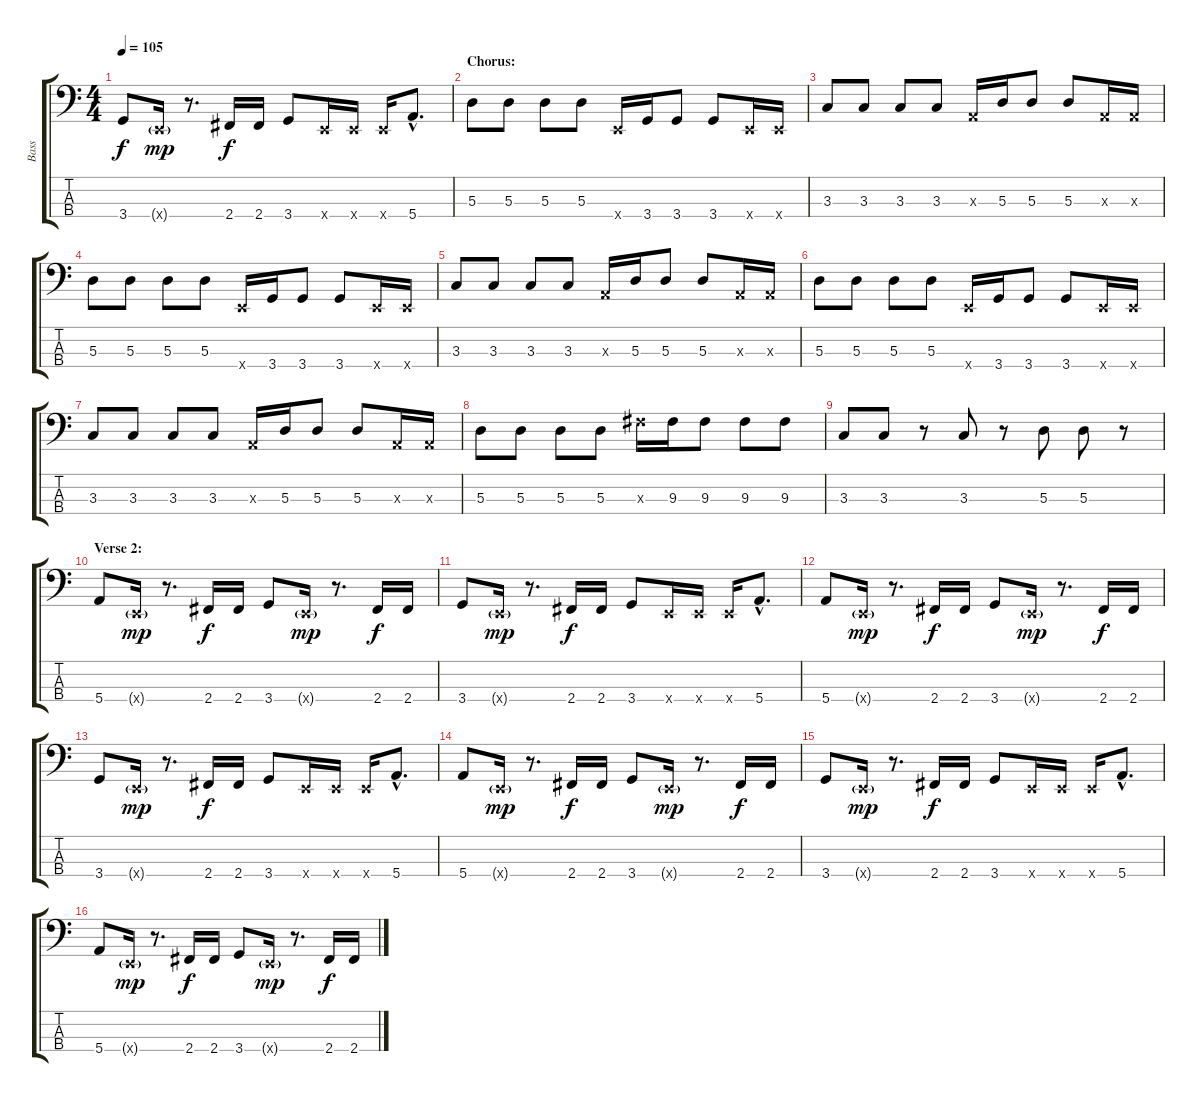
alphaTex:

\track ("Bass" "Bass") {instrument electricbasspick}
\staff {score tabs}
\tuning (G2 D2 A1 E1) {hide}
\ts (4 4)
\tempo 105
\clef f4
\ks c
3.4.8{dy f} 0.4{g x}.16{dy mp} r.8{d} 2.4.16{dy f} 2.4.16 3.4.8 0.4{x}.16 0.4{x}.16 0.4{x}.16 5.4{hac}.8{d} |
\section ("" "Chorus:")
5.3.8 5.3.8 5.3.8 5.3.8 0.4{x}.16 3.4.16 3.4.8 3.4.8 0.4{x}.16 0.4{x}.16 |
3.3.8 3.3.8 3.3.8 3.3.8 0.3{x}.16 5.3.16 5.3.8 5.3.8 0.3{x}.16 0.3{x}.16 |
5.3.8 5.3.8 5.3.8 5.3.8 0.4{x}.16 3.4.16 3.4.8 3.4.8 0.4{x}.16 0.4{x}.16 |
3.3.8 3.3.8 3.3.8 3.3.8 0.3{x}.16 5.3.16 5.3.8 5.3.8 0.3{x}.16 0.3{x}.16 |
5.3.8 5.3.8 5.3.8 5.3.8 0.4{x}.16 3.4.16 3.4.8 3.4.8 0.4{x}.16 0.4{x}.16 |
3.3.8 3.3.8 3.3.8 3.3.8 0.3{x}.16 5.3.16 5.3.8 5.3.8 0.3{x}.16 0.3{x}.16 |
5.3.8 5.3.8 5.3.8 5.3.8 9.3{x}.16 9.3.16 9.3.8 9.3.8 9.3.8 |
3.3.8 3.3.8 r.8 3.3.8 r.8 5.3.8 5.3.8 r.8 |
\section ("" "Verse 2:")
5.4.8 0.4{g x}.16{dy mp} r.8{d} 2.4.16{dy f} 2.4.16 3.4.8 0.4{g x}.16{dy mp} r.8{d} 2.4.16{dy f} 2.4.16 |
3.4.8 0.4{g x}.16{dy mp} r.8{d} 2.4.16{dy f} 2.4.16 3.4.8 0.4{x}.16 0.4{x}.16 0.4{x}.16 5.4{hac}.8{d} |
5.4.8 0.4{g x}.16{dy mp} r.8{d} 2.4.16{dy f} 2.4.16 3.4.8 0.4{g x}.16{dy mp} r.8{d} 2.4.16{dy f} 2.4.16 |
3.4.8 0.4{g x}.16{dy mp} r.8{d} 2.4.16{dy f} 2.4.16 3.4.8 0.4{x}.16 0.4{x}.16 0.4{x}.16 5.4{hac}.8{d} |
5.4.8 0.4{g x}.16{dy mp} r.8{d} 2.4.16{dy f} 2.4.16 3.4.8 0.4{g x}.16{dy mp} r.8{d} 2.4.16{dy f} 2.4.16 |
3.4.8 0.4{g x}.16{dy mp} r.8{d} 2.4.16{dy f} 2.4.16 3.4.8 0.4{x}.16 0.4{x}.16 0.4{x}.16 5.4{hac}.8{d} |
5.4.8 0.4{g x}.16{dy mp} r.8{d} 2.4.16{dy f} 2.4.16 3.4.8 0.4{g x}.16{dy mp} r.8{d} 2.4.16{dy f} 2.4.16
